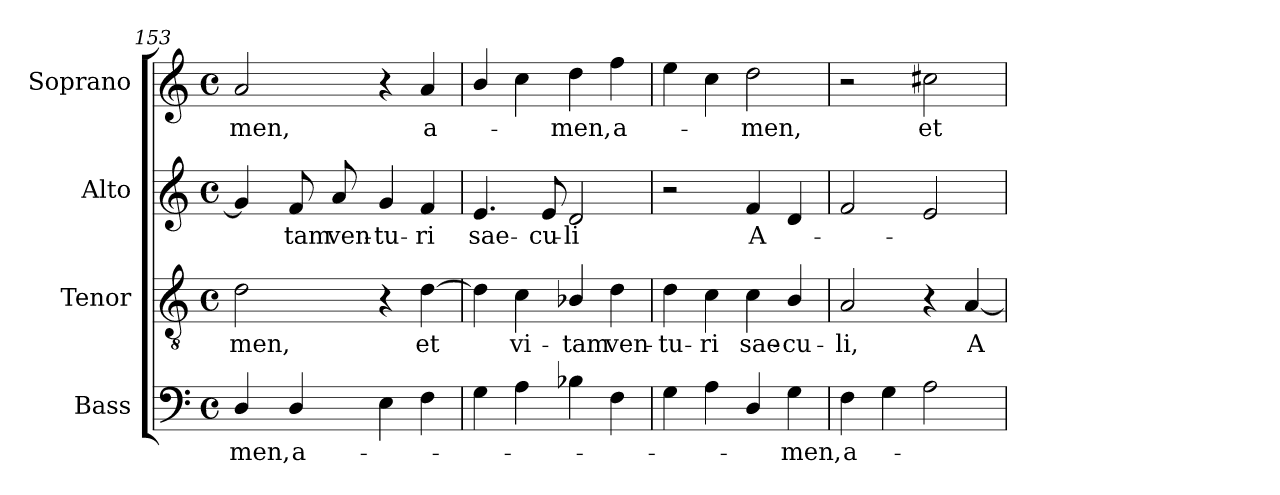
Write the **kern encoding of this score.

**kern	**text	**kern	**text	**kern	**text	**kern	**text
*part4	*part4	*part3	*part3	*part2	*part2	*part1	*part1
*staff4	*staff4	*staff3	*staff3	*staff2	*staff2	*staff1	*staff1
*I"Bass	*	*I"Tenor	*	*I"Alto	*	*I"Soprano	*
*I'B.	*	*I'T.	*	*I'A.	*	*I'S.	*
*clefF4	*	*clefGv2	*	*clefG2	*	*clefG2	*
*	*	*ITrd7c12	*	*	*	*	*
*k[]	*	*k[]	*	*k[]	*	*k[]	*
*C:	*	*C:	*	*C:	*	*C:	*
*M4/4	*	*M4/4	*	*M4/4	*	*M4/4	*
*met(c)	*	*met(c)	*	*met(c)	*	*met(c)	*
=153	=153	=153	=153	=153	=153	=153	=153
!	!LO:LY:b:color=#000000	!	!	!	!	!	!
!	!	!	!LO:LY:b:color=#000000	!	!	!	!
!	!	!	!	!	!	!	!LO:LY:b:color=#000000
4Di/	-men,	2Di\	-men,	4gi/]	.	2ai/	-men,
!	!LO:LY:b:color=#000000	!	!	!	!	!	!
!	!	!	!	!	!LO:LY:b:color=#000000	!	!
4Di/	a-	.	.	8fi/	-tam	.	.
!	!	!	!	!	!LO:LY:b:color=#000000	!	!
.	.	.	.	8ai/	ven-	.	.
!	!	!	!	!	!LO:LY:b:color=#000000	!	!
4Ei\	.	4r	.	4gi/	-tu-	4r	.
!	!	!	!LO:LY:b:color=#000000	!	!	!	!
!	!	!	!	!	!LO:LY:b:color=#000000	!	!
!	!	!	!	!	!	!	!LO:LY:b:color=#000000
4Fi\	.	[4Di\	et	4fi/	-ri	4ai/	a-
!!LO:LB:g=z
=154	=154	=154	=154	=154	=154	=154	=154
!	!	!	!	!	!LO:LY:b:color=#000000	!	!
4Gi\	.	4Di\]	.	4.ei/	sae-	4bi/	.
!	!	!	!LO:LY:b:color=#000000	!	!	!	!
4Ai\	.	4Ci\	vi-	.	.	4cci\	.
!	!	!	!	!	!LO:LY:b:color=#000000	!	!
.	.	.	.	8ei/	-cu-	.	.
!	!	!	!LO:LY:b:color=#000000	!	!	!	!
!	!	!	!	!	!LO:LY:b:color=#000000	!	!
!	!	!	!	!	!	!	!LO:LY:b:color=#000000
4B-Xi\	.	4BB-Xi/	-tam	2di/	-li	4ddi\	-men,
!	!	!	!LO:LY:b:color=#000000	!	!	!	!
!	!	!	!	!	!	!	!LO:LY:b:color=#000000
4Fi\	.	4Di\	ven-	.	.	4ffi\	a-
=155	=155	=155	=155	=155	=155	=155	=155
!	!	!	!LO:LY:b:color=#000000	!	!	!	!
4Gi\	.	4Di\	-tu-	2r	.	4eei\	.
!	!	!	!LO:LY:b:color=#000000	!	!	!	!
4Ai\	.	4Ci\	-ri	.	.	4cci\	.
!	!	!	!LO:LY:b:color=#000000	!	!	!	!
!	!	!	!	!	!LO:LY:b:color=#000000	!	!
!	!	!	!	!	!	!	!LO:LY:b:color=#000000
4Di/	.	4Ci\	sae-	4fi/	A-	2ddi\	-men,
!	!LO:LY:b:color=#000000	!	!	!	!	!	!
!	!	!	!LO:LY:b:color=#000000	!	!	!	!
4Gi\	-men,	4BBi/	-cu-	4di/	.	.	.
=156	=156	=156	=156	=156	=156	=156	=156
!	!LO:LY:b:color=#000000	!	!	!	!	!	!
!	!	!	!LO:LY:b:color=#000000	!	!	!	!
4Fi\	a-	2AAi/	-li,	2fi/	.	2r	.
4Gi\	.	.	.	.	.	.	.
!	!	!	!	!	!	!	!LO:LY:b:color=#000000
2Ai\	.	4r	.	2ei/	.	2cc#Xi\	et
!	!	!	!LO:LY:b:color=#000000	!	!	!	!
.	.	[4AAi/	A-	.	.	.	.
=	=	=	=	=	=	=	=
*-	*-	*-	*-	*-	*-	*-	*-
